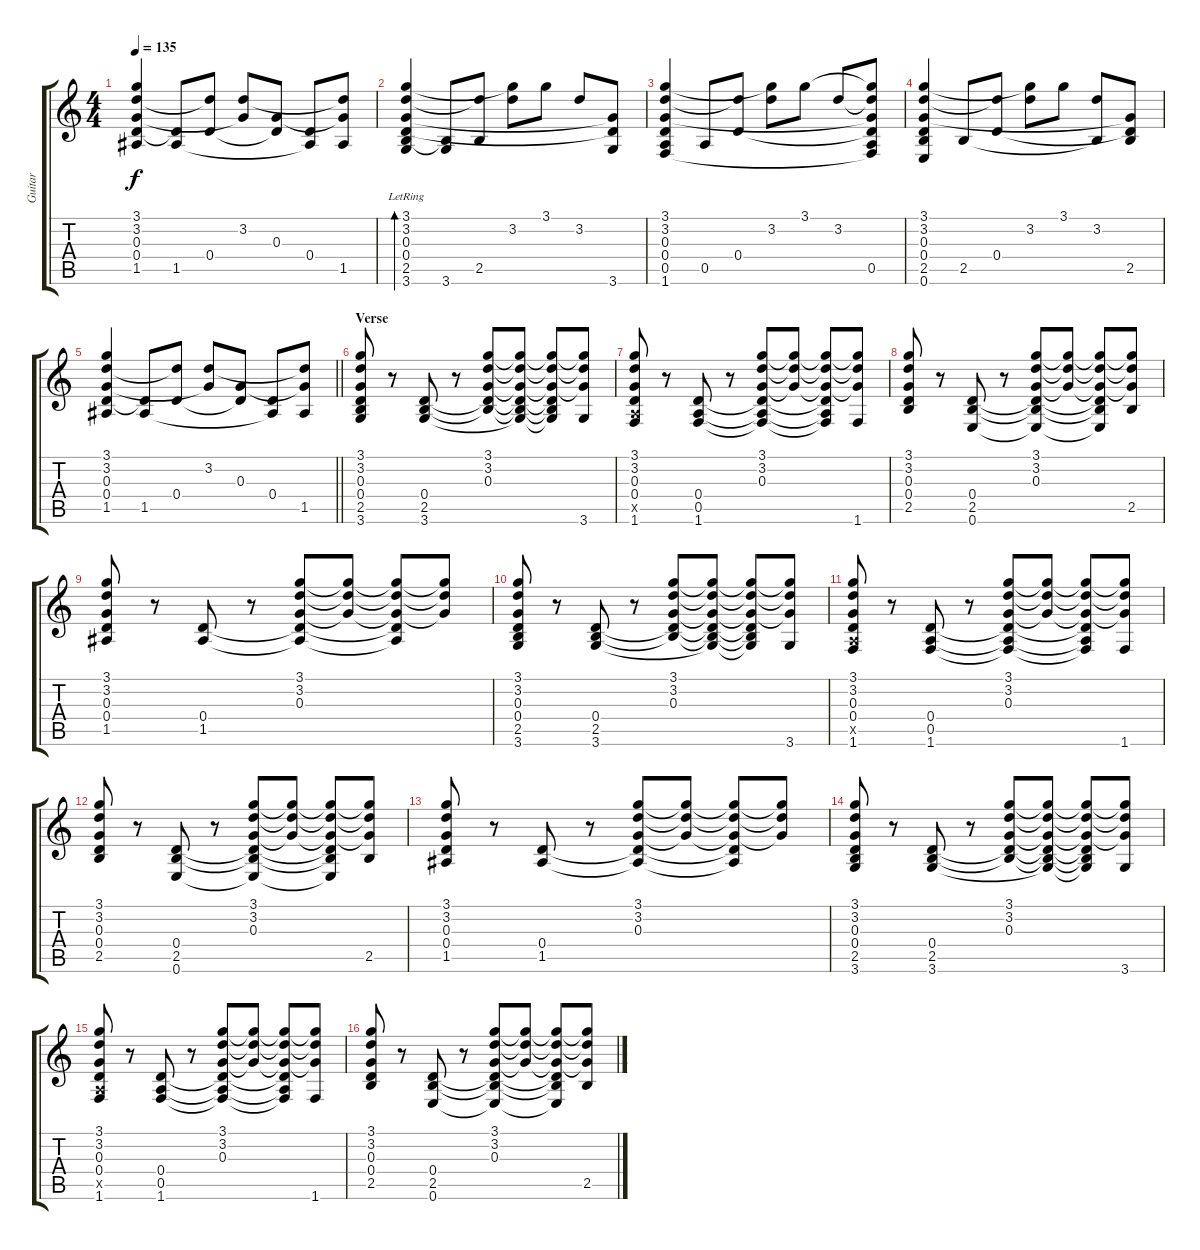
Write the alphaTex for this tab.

\track ("Guitar" "Guitar") {instrument acousticguitarsteel}
\staff {score tabs}
\tuning (E4 B3 G3 D3 A2 E2) {hide}
\ts (4 4)
\tempo 135
\clef g2
\ks c
(3.1 3.2 0.3 0.4 1.5).4{dy f} (0.4{t} 1.5).8 (3.2{t} 0.4).8 (3.2 0.3{t}).8 (0.3 0.4{t}).8 (0.4 1.5{t}).8 (3.2{t} 0.3{t} 1.5).8 |
(3.1{lr} 3.2{lr} 0.3 0.4 2.5{lr} 3.6).4{bd 120} (2.5{t} 3.6).8 (3.2{t} 2.5).8 (3.1{t} 3.2).8 3.1.8 3.2.8 (0.3{t} 0.4{t} 3.6).8 |
(3.1 3.2 0.3 0.4 0.5 1.6).4 0.5.8 (3.2{t} 0.4).8 (3.1{t} 3.2).8 3.1.8 3.2.8 (3.1{t} 3.2{t} 0.3{t} 0.4{t} 0.5 1.6{t}).8 |
(3.1 3.2 0.3 0.4 2.5 0.6).4 2.5.8 (3.2{t} 0.4).8 (3.1{t} 3.2).8 3.1.8 (3.2 2.5{t}).8 (0.3{t} 0.4{t} 2.5).8 |
\barLineRight lightlight
(3.1 3.2 0.3 0.4 1.5).4 (0.4{t} 1.5).8 (3.2{t} 0.4).8 (3.2 0.3{t}).8 (0.3 0.4{t}).8 (0.4 1.5{t}).8 (3.2{t} 0.3{t} 1.5).8 |
\section ("" "Verse")
(3.1 3.2 0.3 0.4 2.5 3.6).8 r.8 (0.4 2.5 3.6).8 r.8 (3.1 3.2 0.3 0.4{t} 2.5{t}).8 (3.1{t} 3.2{t} 0.3{t} 0.4{t} 2.5{t} 3.6{t}).8 (3.1{t} 3.2{t} 0.3{t} 0.4{t} 2.5{t} 3.6{t}).8 (3.1{t} 3.2{t} 0.3{t} 3.6).8 |
(3.1 3.2 0.3 0.4 0.5{x} 1.6).8 r.8 (0.4 0.5 1.6).8 r.8 (3.1 3.2 0.3 0.4{t} 0.5{t} 1.6{t}).8 (3.1{t} 3.2{t} 0.3{t}).8 (3.1{t} 3.2{t} 0.3{t} 0.4{t} 0.5{t} 1.6{t}).8 (3.1{t} 3.2{t} 0.3{t} 1.6).8 |
(3.1 3.2 0.3 0.4 2.5).8 r.8 (0.4 2.5 0.6).8 r.8 (3.1 3.2 0.3 0.4{t} 2.5{t} 0.6{t}).8 (3.1{t} 3.2{t} 0.3{t}).8 (3.1{t} 3.2{t} 0.3{t} 0.4{t} 2.5{t} 0.6{t}).8 (3.1{t} 3.2{t} 0.3{t} 2.5).8 |
(3.1 3.2 0.3 0.4 1.5).8 r.8 (0.4 1.5).8 r.8 (3.1 3.2 0.3 0.4{t} 1.5{t}).8 (3.1{t} 3.2{t} 0.3{t}).8 (3.1{t} 3.2{t} 0.3{t} 0.4{t} 1.5{t}).8 (3.1{t} 3.2{t} 0.3{t}).8 |
(3.1 3.2 0.3 0.4 2.5 3.6).8 r.8 (0.4 2.5 3.6).8 r.8 (3.1 3.2 0.3 0.4{t} 2.5{t}).8 (3.1{t} 3.2{t} 0.3{t} 0.4{t} 2.5{t} 3.6{t}).8 (3.1{t} 3.2{t} 0.3{t} 0.4{t} 2.5{t} 3.6{t}).8 (3.1{t} 3.2{t} 0.3{t} 3.6).8 |
(3.1 3.2 0.3 0.4 0.5{x} 1.6).8 r.8 (0.4 0.5 1.6).8 r.8 (3.1 3.2 0.3 0.4{t} 0.5{t} 1.6{t}).8 (3.1{t} 3.2{t} 0.3{t}).8 (3.1{t} 3.2{t} 0.3{t} 0.4{t} 0.5{t} 1.6{t}).8 (3.1{t} 3.2{t} 0.3{t} 1.6).8 |
(3.1 3.2 0.3 0.4 2.5).8 r.8 (0.4 2.5 0.6).8 r.8 (3.1 3.2 0.3 0.4{t} 2.5{t} 0.6{t}).8 (3.1{t} 3.2{t} 0.3{t}).8 (3.1{t} 3.2{t} 0.3{t} 0.4{t} 2.5{t} 0.6{t}).8 (3.1{t} 3.2{t} 0.3{t} 2.5).8 |
(3.1 3.2 0.3 0.4 1.5).8 r.8 (0.4 1.5).8 r.8 (3.1 3.2 0.3 0.4{t} 1.5{t}).8 (3.1{t} 3.2{t} 0.3{t}).8 (3.1{t} 3.2{t} 0.3{t} 0.4{t} 1.5{t}).8 (3.1{t} 3.2{t} 0.3{t}).8 |
(3.1 3.2 0.3 0.4 2.5 3.6).8 r.8 (0.4 2.5 3.6).8 r.8 (3.1 3.2 0.3 0.4{t} 2.5{t}).8 (3.1{t} 3.2{t} 0.3{t} 0.4{t} 2.5{t} 3.6{t}).8 (3.1{t} 3.2{t} 0.3{t} 0.4{t} 2.5{t} 3.6{t}).8 (3.1{t} 3.2{t} 0.3{t} 3.6).8 |
(3.1 3.2 0.3 0.4 0.5{x} 1.6).8 r.8 (0.4 0.5 1.6).8 r.8 (3.1 3.2 0.3 0.4{t} 0.5{t} 1.6{t}).8 (3.1{t} 3.2{t} 0.3{t}).8 (3.1{t} 3.2{t} 0.3{t} 0.4{t} 0.5{t} 1.6{t}).8 (3.1{t} 3.2{t} 0.3{t} 1.6).8 |
(3.1 3.2 0.3 0.4 2.5).8 r.8 (0.4 2.5 0.6).8 r.8 (3.1 3.2 0.3 0.4{t} 2.5{t} 0.6{t}).8 (3.1{t} 3.2{t} 0.3{t}).8 (3.1{t} 3.2{t} 0.3{t} 0.4{t} 2.5{t} 0.6{t}).8 (3.1{t} 3.2{t} 0.3{t} 2.5).8
